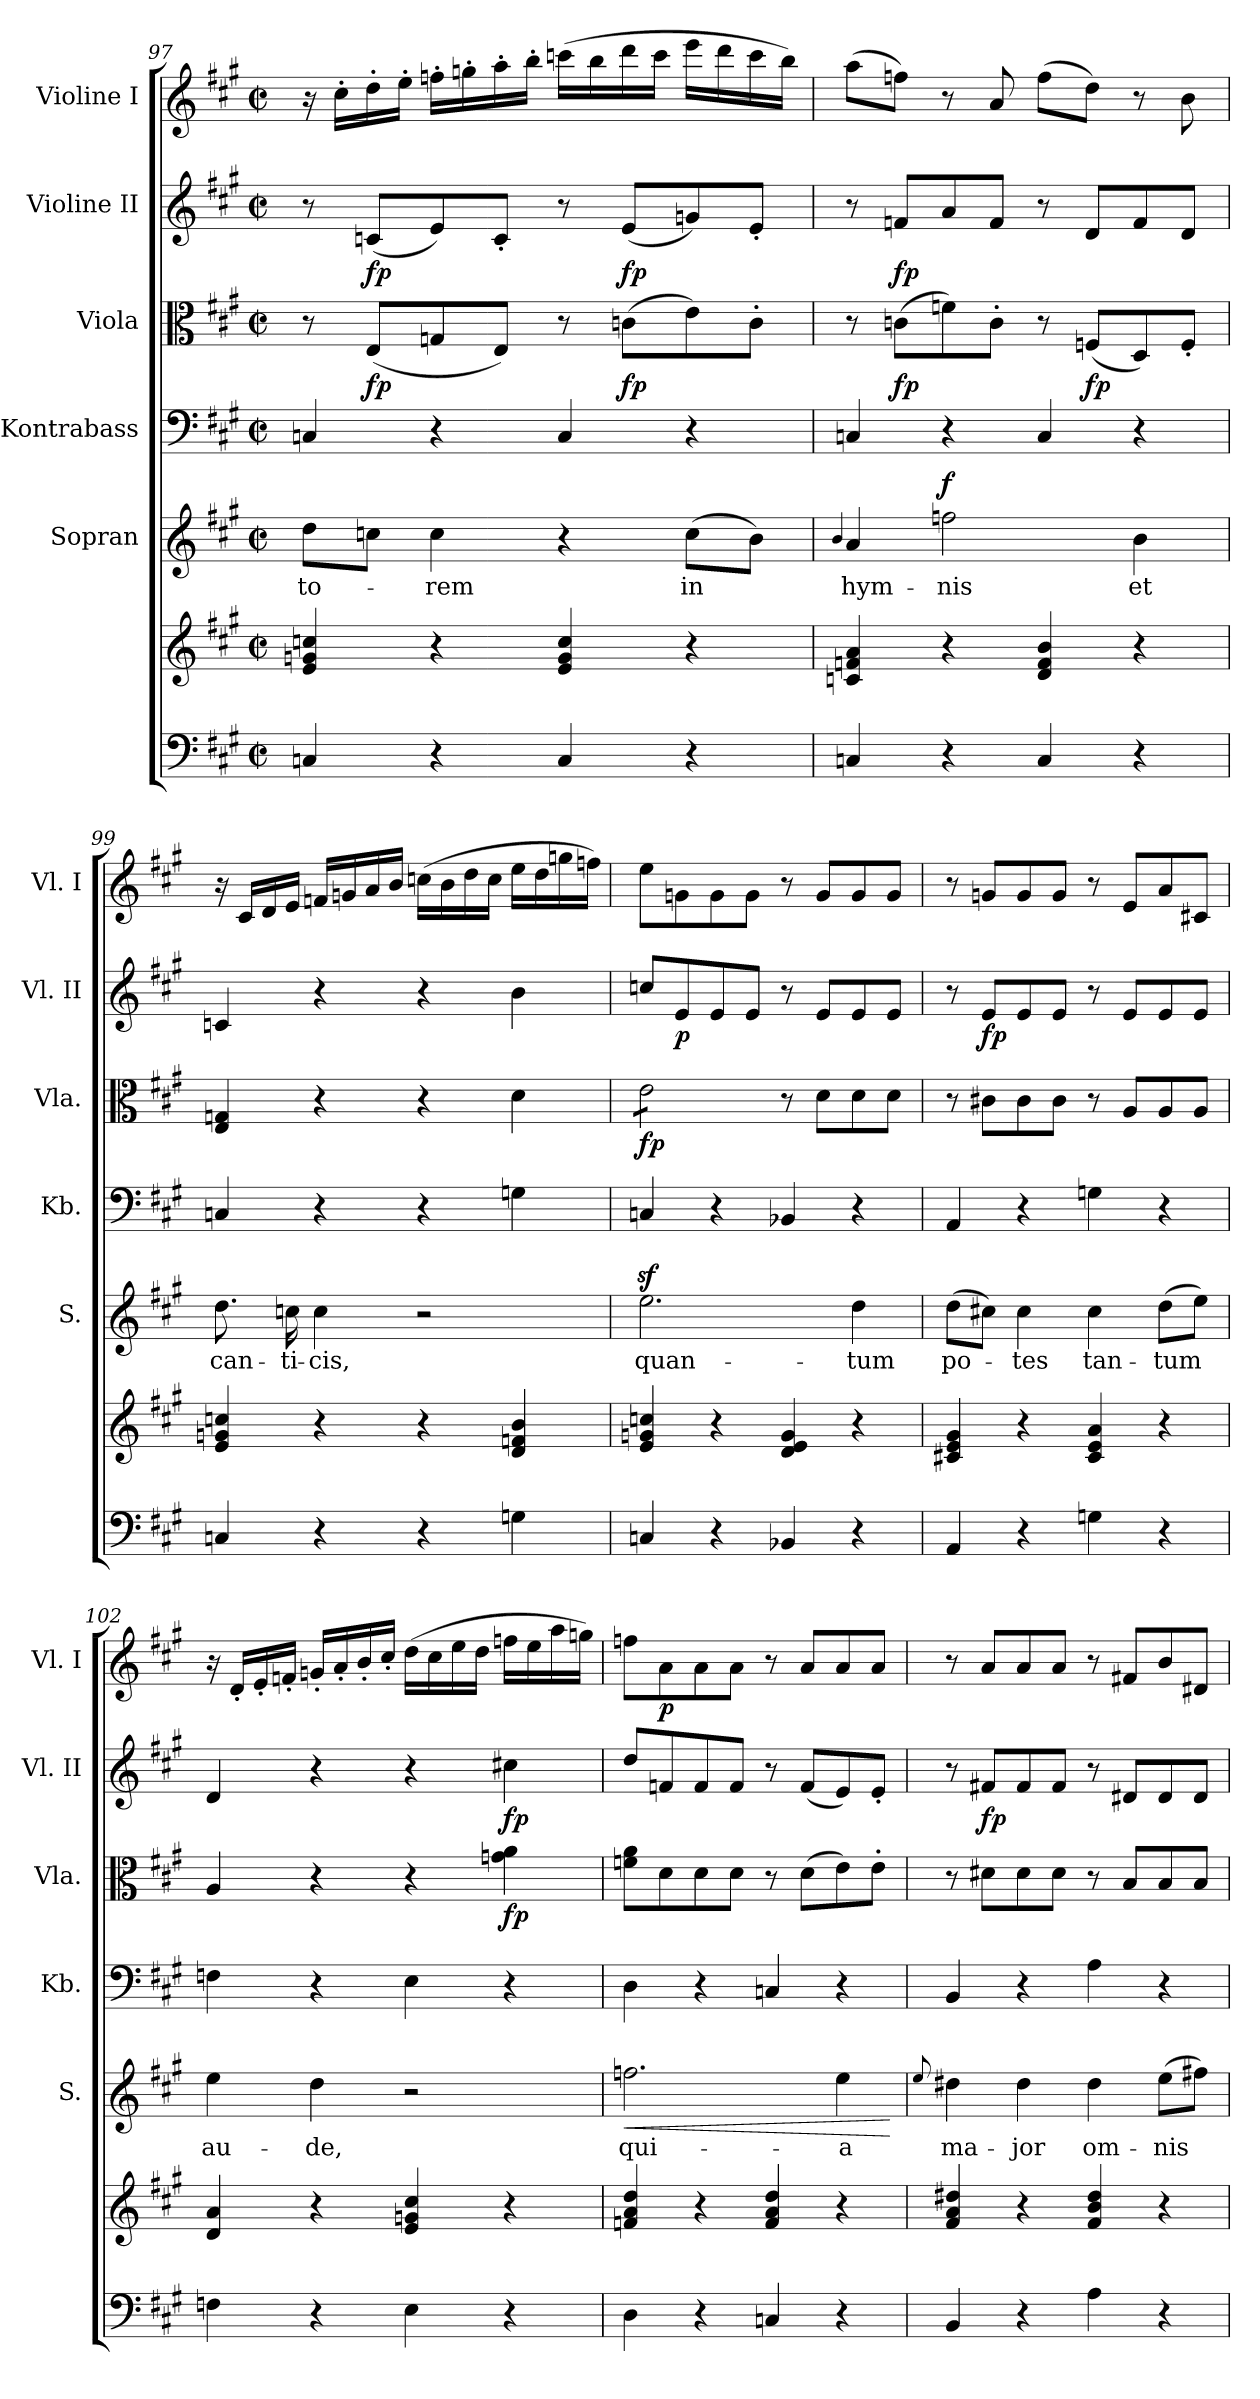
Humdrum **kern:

**kern	**kern	**kern	**text	**dynam	**kern	**kern	**dynam	**kern	**dynam	**kern	**dynam
*part6	*part6	*part5	*part5	*part5	*part4	*part3	*part3	*part2	*part2	*part1	*part1
*staff7	*staff6	*staff5	*staff5	*staff5	*staff4	*staff3	*staff3	*staff2	*staff2	*staff1	*staff1
*	*	*I"Sopran	*	*	*I"Kontrabass	*I"Viola	*	*I"Violine II	*	*I"Violine I	*
*	*	*I'S.	*	*	*I'Kb.	*I'Vla.	*	*I'Vl. II	*	*I'Vl. I	*
*clefF4	*clefG2	*clefG2	*	*	*clefF4	*clefC3	*	*clefG2	*	*clefG2	*
*	*	*	*	*	*ITrd7c12	*	*	*	*	*	*
*k[f#c#g#]	*k[f#c#g#]	*k[f#c#g#]	*	*	*k[f#c#g#]	*k[f#c#g#]	*	*k[f#c#g#]	*	*k[f#c#g#]	*
*A:	*A:	*A:	*	*	*A:	*A:	*	*A:	*	*A:	*
*M2/2	*M2/2	*M2/2	*	*	*M2/2	*M2/2	*	*M2/2	*	*M2/2	*
*met(c|)	*met(c|)	*met(c|)	*	*	*met(c|)	*met(c|)	*	*met(c|)	*	*met(c|)	*
=97	=97	=97	=97	=97	=97	=97	=97	=97	=97	=97	=97
!	!	!	!LO:LY:b	!	!	!	!	!	!	!	!
4Cn/	4e/ 4gn/ 4ccn/	8dd\L	-to-	.	4CCn/	8r	.	8r	.	16r	.
.	.	.	.	.	.	.	.	.	.	16cc#'>\LL	.
!	!	!	!	!	!	!	!LO:DY:b	!	!LO:DY:b	!	!
.	.	8ccn\J	.	.	.	(<8E/L	fp	(<8cn/L	fp	16dd'>\	.
.	.	.	.	.	.	.	.	.	.	16ee'>\JJ	.
!	!	!	!LO:LY:b	!	!	!	!	!	!	!	!
4r	4r	4cc\	-rem	.	4r	8Gn/	.	8e/)	.	16ffn'>\LL	.
.	.	.	.	.	.	.	.	.	.	16ggn'>\	.
.	.	.	.	.	.	8E/J)	.	8c'</J	.	16aa'>\	.
.	.	.	.	.	.	.	.	.	.	16bb'>\JJ	.
4C/	4e/ 4g/ 4cc/	4r	.	.	4CC/	8r	.	8r	.	(>16cccn\LL	.
.	.	.	.	.	.	.	.	.	.	16bb\	.
!	!	!	!	!	!	!	!LO:DY:b	!	!LO:DY:b	!	!
.	.	.	.	.	.	(>8cn\L	fp	(<8e/L	fp	16ddd\	.
.	.	.	.	.	.	.	.	.	.	16ccc\JJ	.
!	!	!	!LO:LY:b	!	!	!	!	!	!	!	!
4r	4r	(>8cc\L	in	.	4r	8e\)	.	8gn/)	.	16eee\LL	.
.	.	.	.	.	.	.	.	.	.	16ddd\	.
.	.	8b\J)	.	.	.	8c'>\J	.	8e'</J	.	16ccc\	.
.	.	.	.	.	.	.	.	.	.	16bb\JJ)	.
!!LO:LB:g=z
=98	=98	=98	=98	=98	=98	=98	=98	=98	=98	=98	=98
.	.	4qqb/	.	.	.	.	.	.	.	.	.
!	!	!	!LO:LY:b	!	!	!	!	!	!	!	!
4Cn/	4cn/ 4fn/ 4a/	4a/	hym-	.	4CCn/	8r	.	8r	.	(>8aa\L	.
!	!	!	!	!	!	!	!LO:DY:b	!	!LO:DY:b	!	!
.	.	.	.	.	.	(>8cn\L	fp	8fn/L	fp	8ffn\J)	.
!	!	!	!LO:LY:b	!LO:DY:a	!	!	!	!	!	!	!
4r	4r	2ffn\	-nis	f	4r	8fn\)	.	8a/	.	8r	.
.	.	.	.	.	.	8c'>\J	.	8f/J	.	8a/	.
4C/	4d/ 4f/ 4b/	.	.	.	4CC/	8r	.	8r	.	(>8ff\L	.
!	!	!	!	!	!	!	!LO:DY:b	!	!	!	!
.	.	.	.	.	.	(<8Fn/L	fp	8d/L	.	8dd\J)	.
!	!	!	!LO:LY:b	!	!	!	!	!	!	!	!
4r	4r	4b\	et	.	4r	8D/)	.	8f/	.	8r	.
.	.	.	.	.	.	8F'</J	.	8d/J	.	8b\	.
=99	=99	=99	=99	=99	=99	=99	=99	=99	=99	=99	=99
!	!	!	!LO:LY:b	!	!	!	!	!	!	!	!
4Cn/	4e/ 4gn/ 4ccn/	8.dd\	can-	.	4CCn/	4E/ 4Gn/	.	4cn/	.	16r	.
.	.	.	.	.	.	.	.	.	.	16c#/LL	.
.	.	.	.	.	.	.	.	.	.	16d/	.
!	!	!	!LO:LY:b	!	!	!	!	!	!	!	!
.	.	16ccn\	-ti-	.	.	.	.	.	.	16e/JJ	.
!	!	!	!LO:LY:b	!	!	!	!	!	!	!	!
4r	4r	4cc\	-cis,	.	4r	4r	.	4r	.	16fn/LL	.
.	.	.	.	.	.	.	.	.	.	16gn/	.
.	.	.	.	.	.	.	.	.	.	16a/	.
.	.	.	.	.	.	.	.	.	.	16b/JJ	.
4r	4r	2r	.	.	4r	4r	.	4r	.	(>16ccn\LL	.
.	.	.	.	.	.	.	.	.	.	16b\	.
.	.	.	.	.	.	.	.	.	.	16dd\	.
.	.	.	.	.	.	.	.	.	.	16cc\JJ	.
4Gn\	4d/ 4fn/ 4b/	.	.	.	4GGn\	4d\	.	4b\	.	16ee\LL	.
.	.	.	.	.	.	.	.	.	.	16dd\	.
.	.	.	.	.	.	.	.	.	.	16ggn\	.
.	.	.	.	.	.	.	.	.	.	16ffn\JJ)	.
=100	=100	=100	=100	=100	=100	=100	=100	=100	=100	=100	=100
!	!	!	!LO:LY:b	!	!	!	!LO:DY:b	!	!	!	!
*	*	*	*	*	*	*tremolo	*	*	*	*	*
4Cn/	4e/ 4gn/ 4ccn/	2.eez>\	quan-	.	4CCn/	8e\L	fp	8ccn/L	.	8ee\L	.
!	!	!	!	!	!	!	!	!	!LO:DY:b	!	!
.	.	.	.	.	.	8e\	.	8e/	p	8gn\	.
4r	4r	.	.	.	4r	8e\	.	8e/	.	8g\	.
.	.	.	.	.	.	8e\J	.	8e/J	.	8g\J	.
*	*	*	*	*	*	*Xtremolo	*	*	*	*	*
4BB-X/	4d/ 4e/ 4g/	.	.	.	4BBB-X/	8r	.	8r	.	8r	.
.	.	.	.	.	.	8d\L	.	8e/L	.	8g/L	.
!	!	!	!LO:LY:b	!	!	!	!	!	!	!	!
4r	4r	4dd\	-tum	.	4r	8d\	.	8e/	.	8g/	.
.	.	.	.	.	.	8d\J	.	8e/J	.	8g/J	.
!!LO:PB:g=z
=101	=101	=101	=101	=101	=101	=101	=101	=101	=101	=101	=101
!	!	!	!LO:LY:b	!	!	!	!	!	!	!	!
4AA/	4c#X/ 4e/ 4g#/	(>8dd\L	po-	.	4AAA/	8r	.	8r	.	8r	.
!	!	!	!	!	!	!	!	!	!LO:DY:b	!	!
.	.	8cc#X\J)	.	.	.	8c#X\L	.	8e/L	fp	8gn/L	.
!	!	!	!LO:LY:b	!	!	!	!	!	!	!	!
4r	4r	4cc#\	-tes	.	4r	8c#\	.	8e/	.	8g/	.
.	.	.	.	.	.	8c#\J	.	8e/J	.	8g/J	.
!	!	!	!LO:LY:b	!	!	!	!	!	!	!	!
4Gn\	4c#/ 4e/ 4a/	4cc#\	tan-	.	4GGn\	8r	.	8r	.	8r	.
.	.	.	.	.	.	8A/L	.	8e/L	.	8e/L	.
!	!	!	!LO:LY:b	!	!	!	!	!	!	!	!
4r	4r	(>8dd\L	-tum	.	4r	8A/	.	8e/	.	8a/	.
.	.	8ee\J)	.	.	.	8A/J	.	8e/J	.	8c#X/J	.
=102	=102	=102	=102	=102	=102	=102	=102	=102	=102	=102	=102
!	!	!	!LO:LY:b	!	!	!	!	!	!	!	!
4Fn\	4d/ 4a/	4ee\	au-	.	4FFn\	4A/	.	4d/	.	16r	.
.	.	.	.	.	.	.	.	.	.	16d'</LL	.
.	.	.	.	.	.	.	.	.	.	16e'</	.
.	.	.	.	.	.	.	.	.	.	16fn'</JJ	.
!	!	!	!LO:LY:b	!	!	!	!	!	!	!	!
4r	4r	4dd\	-de,	.	4r	4r	.	4r	.	16gn'</LL	.
.	.	.	.	.	.	.	.	.	.	16a'</	.
.	.	.	.	.	.	.	.	.	.	16b'</	.
.	.	.	.	.	.	.	.	.	.	16cc#'</JJ	.
4E\	4e/ 4gn/ 4cc#/	2r	.	.	4EE\	4r	.	4r	.	(>16dd\LL	.
.	.	.	.	.	.	.	.	.	.	16cc#\	.
.	.	.	.	.	.	.	.	.	.	16ee\	.
.	.	.	.	.	.	.	.	.	.	16dd\JJ	.
!	!	!	!	!	!	!	!LO:DY:b	!	!LO:DY:b	!	!
4r	4r	.	.	.	4r	4gn\ 4a\	fp	4cc#X\	fp	16ffn\LL	.
.	.	.	.	.	.	.	.	.	.	16ee\	.
.	.	.	.	.	.	.	.	.	.	16aa\	.
.	.	.	.	.	.	.	.	.	.	16ggn\JJ)	.
=103	=103	=103	=103	=103	=103	=103	=103	=103	=103	=103	=103
!	!	!	!LO:LY:b	!LO:HP:b	!	!	!	!	!	!	!
4D\	4fn/ 4a/ 4dd/	2.ffn\	qui-	<	4DD\	8fn\ 8a\L	.	8dd/L	.	8ffn\L	.
!	!	!	!	!	!	!	!	!	!	!	!LO:DY:b
.	.	.	.	.	.	8d\	.	8fn/	.	8a\	p
4r	4r	.	.	.	4r	8d\	.	8f/	.	8a\	.
.	.	.	.	.	.	8d\J	.	8f/J	.	8a\J	.
4Cn/	4f/ 4a/ 4dd/	.	.	.	4CCn/	8r	.	8r	.	8r	.
.	.	.	.	.	.	(>8d\L	.	(<8f/L	.	8a/L	.
!	!	!	!LO:LY:b	!	!	!	!	!	!	!	!
4r	4r	4ee\	-a	.	4r	8e\)	.	8e/)	.	8a/	.
.	.	.	.	.	.	8e'>\J	.	8e'</J	.	8a/J	.
.	.	.	.	[	.	.	.	.	.	.	.
!!LO:LB:g=z
=104	=104	=104	=104	=104	=104	=104	=104	=104	=104	=104	=104
.	.	8qqee/	.	.	.	.	.	.	.	.	.
!	!	!	!LO:LY:b	!	!	!	!	!	!	!	!
4BB/	4f#/ 4a/ 4dd#X/	4dd#X\	ma-	.	4BBB/	8r	.	8r	.	8r	.
!	!	!	!	!	!	!	!	!	!LO:DY:b	!	!
.	.	.	.	.	.	8d#X\L	.	8f#X/L	fp	8a/L	.
!	!	!	!LO:LY:b	!	!	!	!	!	!	!	!
4r	4r	4dd#\	-jor	.	4r	8d#\	.	8f#/	.	8a/	.
.	.	.	.	.	.	8d#\J	.	8f#/J	.	8a/J	.
!	!	!	!LO:LY:b	!	!	!	!	!	!	!	!
4A\	4f#/ 4b/ 4dd#/	4dd#\	om-	.	4AA\	8r	.	8r	.	8r	.
.	.	.	.	.	.	8B/L	.	8d#X/L	.	8f#X/L	.
!	!	!	!LO:LY:b	!	!	!	!	!	!	!	!
4r	4r	(>8ee\L	-nis	.	4r	8B/	.	8d#/	.	8b/	.
.	.	8ff#X\J)	.	.	.	8B/J	.	8d#/J	.	8d#X/J	.
=	=	=	=	=	=	=	=	=	=	=	=
*-	*-	*-	*-	*-	*-	*-	*-	*-	*-	*-	*-
